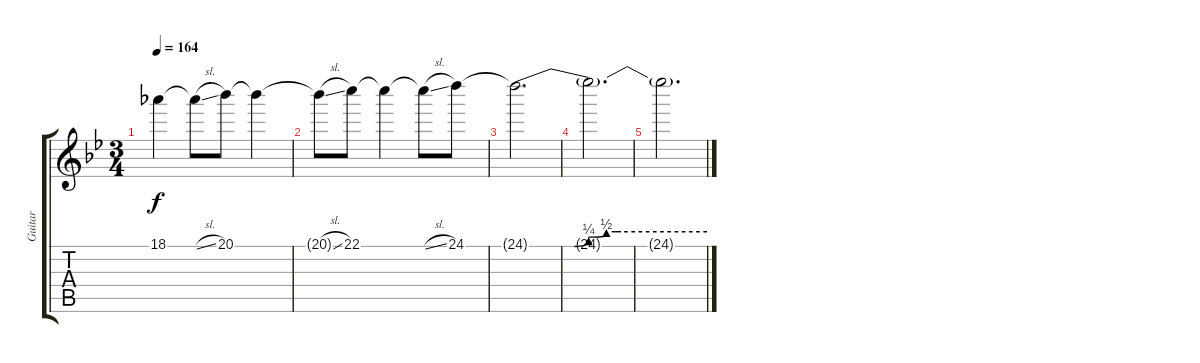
\track ("Guitar" "Guitar") {instrument distortionguitar}
\staff {score tabs}
\tuning (D4 A3 F3 C3 G2 C2) {hide}
\ts (3 4)
\tempo 164
\clef g2
\ks bb
18.1{t}.4{dy f} 18.1{sl t}.8 20.1.8 20.1{t}.4 |
20.1{sl t}.8 22.1.8 22.1{t}.4 22.1{sl t}.8 24.1.8 |
24.1{be (custom 0 0 15 0 20 1 26 2 29 2 31 2 60 2) t}.2{d} |
24.1{t}.2{d} |
24.1{t}.2{d volume 0}
